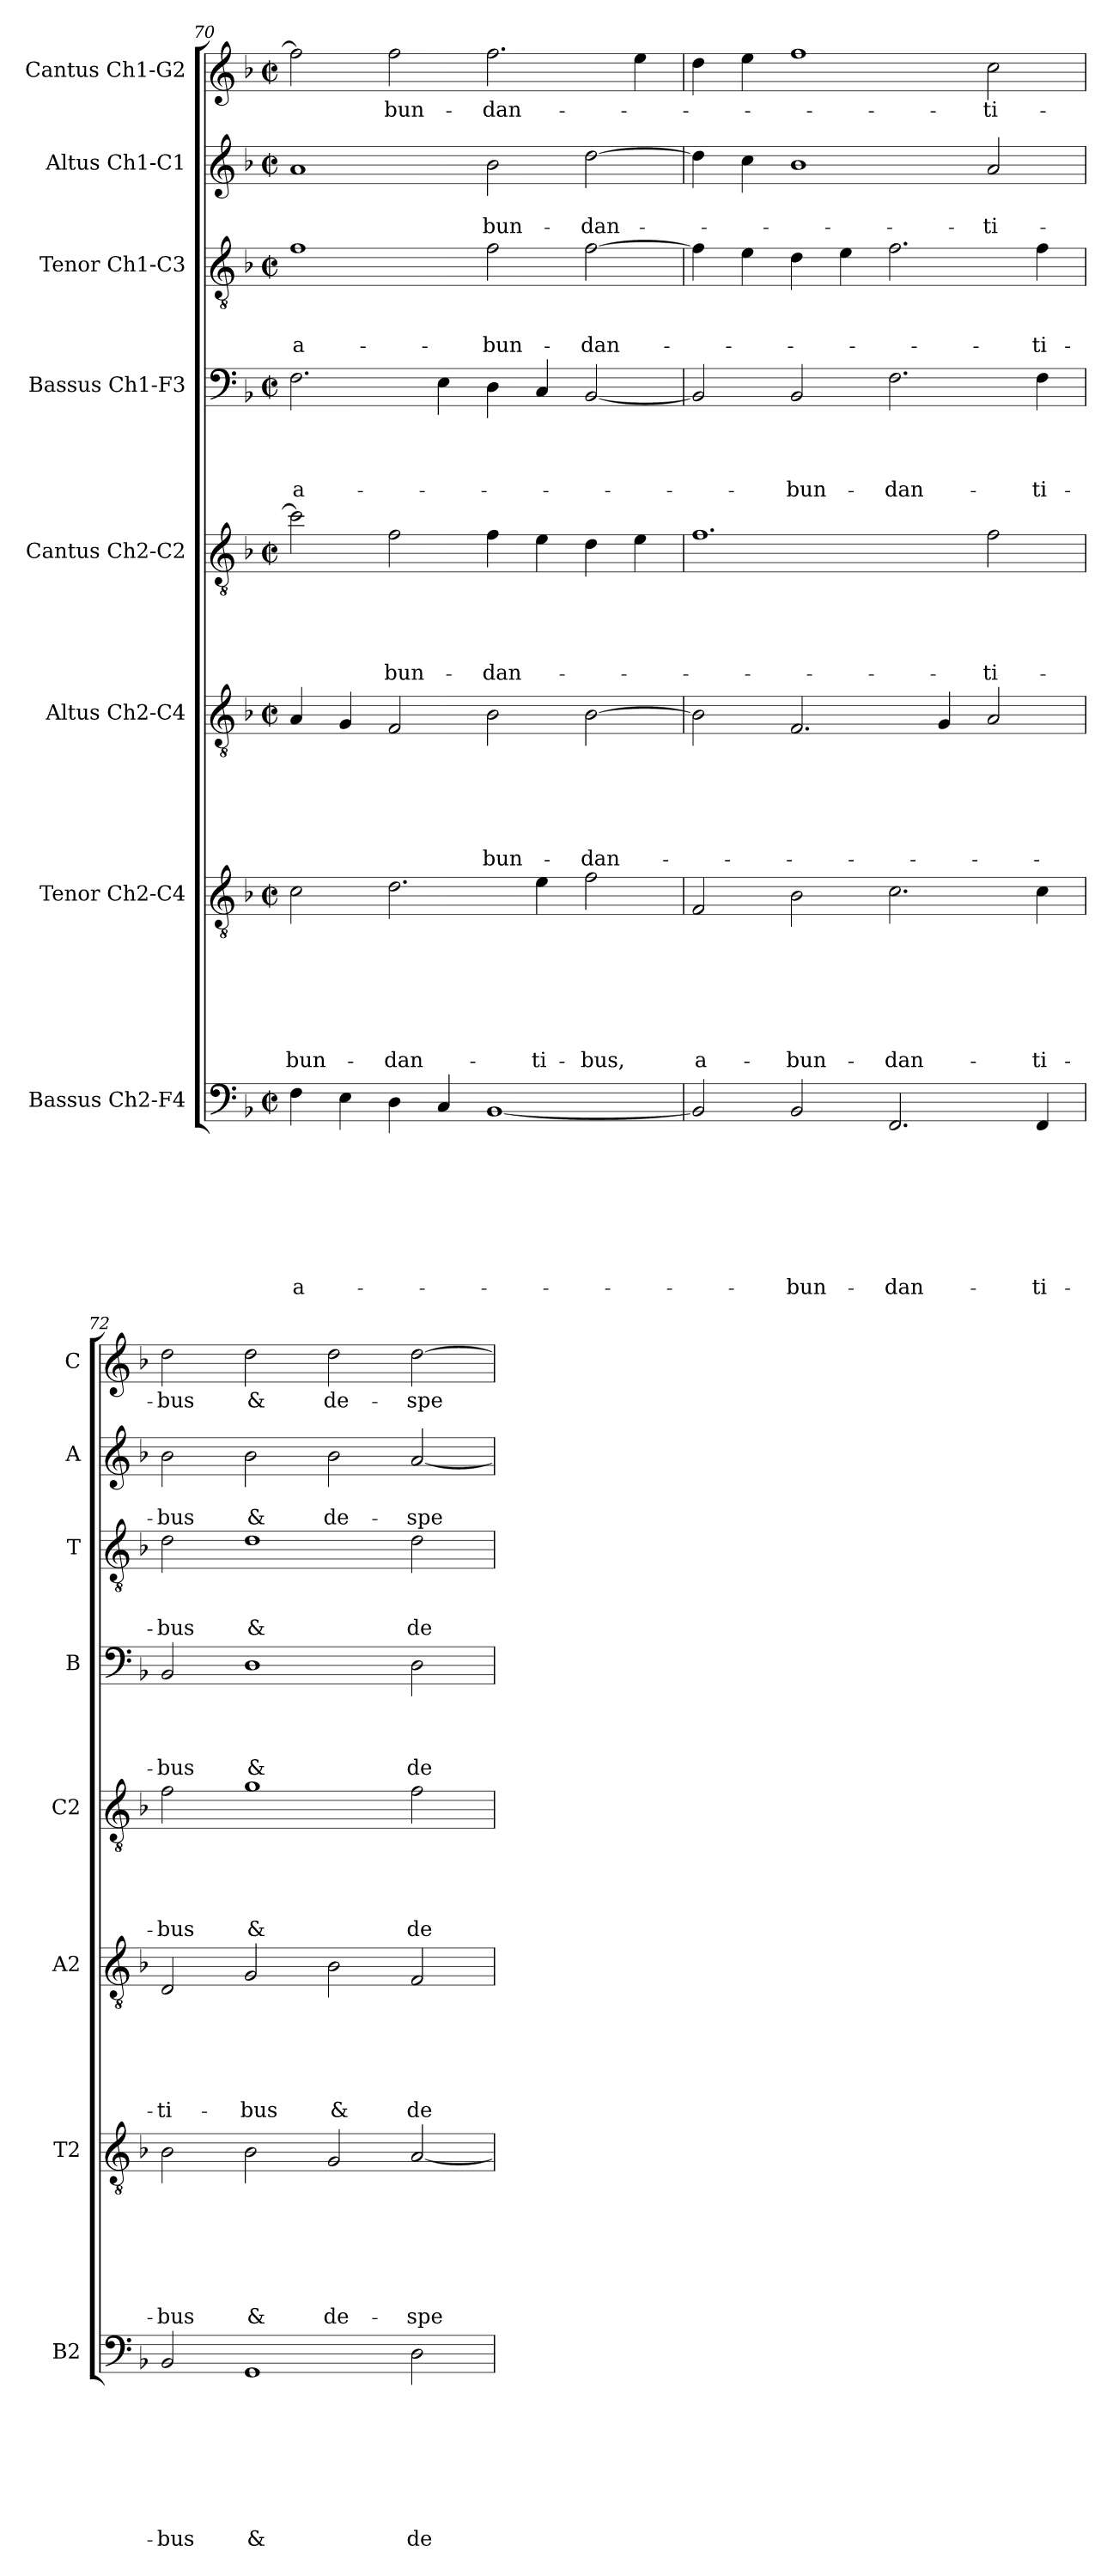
**kern	**text	**text	**text	**text	**text	**text	**text	**text	**kern	**text	**text	**text	**text	**text	**text	**text	**kern	**text	**text	**text	**text	**text	**text	**kern	**text	**text	**text	**text	**text	**kern	**text	**text	**text	**text	**kern	**text	**text	**text	**kern	**text	**text	**kern	**text
*part8	*part8	*part8	*part8	*part8	*part8	*part8	*part8	*part8	*part7	*part7	*part7	*part7	*part7	*part7	*part7	*part7	*part6	*part6	*part6	*part6	*part6	*part6	*part6	*part5	*part5	*part5	*part5	*part5	*part5	*part4	*part4	*part4	*part4	*part4	*part3	*part3	*part3	*part3	*part2	*part2	*part2	*part1	*part1
*staff8	*staff8	*staff8	*staff8	*staff8	*staff8	*staff8	*staff8	*staff8	*staff7	*staff7	*staff7	*staff7	*staff7	*staff7	*staff7	*staff7	*staff6	*staff6	*staff6	*staff6	*staff6	*staff6	*staff6	*staff5	*staff5	*staff5	*staff5	*staff5	*staff5	*staff4	*staff4	*staff4	*staff4	*staff4	*staff3	*staff3	*staff3	*staff3	*staff2	*staff2	*staff2	*staff1	*staff1
*I"Bassus Ch2-F4	*	*	*	*	*	*	*	*	*I"Tenor Ch2-C4	*	*	*	*	*	*	*	*I"Altus Ch2-C4	*	*	*	*	*	*	*I"Cantus Ch2-C2	*	*	*	*	*	*I"Bassus Ch1-F3	*	*	*	*	*I"Tenor Ch1-C3	*	*	*	*I"Altus Ch1-C1	*	*	*I"Cantus Ch1-G2	*
*I'B2	*	*	*	*	*	*	*	*	*I'T2	*	*	*	*	*	*	*	*I'A2	*	*	*	*	*	*	*I'C2	*	*	*	*	*	*I'B	*	*	*	*	*I'T	*	*	*	*I'A	*	*	*I'C	*
*clefF4	*	*	*	*	*	*	*	*	*clefGv2	*	*	*	*	*	*	*	*clefGv2	*	*	*	*	*	*	*clefGv2	*	*	*	*	*	*clefF4	*	*	*	*	*clefGv2	*	*	*	*clefG2	*	*	*clefG2	*
*k[b-]	*	*	*	*	*	*	*	*	*k[b-]	*	*	*	*	*	*	*	*k[b-]	*	*	*	*	*	*	*k[b-]	*	*	*	*	*	*k[b-]	*	*	*	*	*k[b-]	*	*	*	*k[b-]	*	*	*k[b-]	*
*F:	*	*	*	*	*	*	*	*	*F:	*	*	*	*	*	*	*	*F:	*	*	*	*	*	*	*F:	*	*	*	*	*	*F:	*	*	*	*	*F:	*	*	*	*F:	*	*	*F:	*
*M2/2	*	*	*	*	*	*	*	*	*M2/2	*	*	*	*	*	*	*	*M2/2	*	*	*	*	*	*	*M2/2	*	*	*	*	*	*M2/2	*	*	*	*	*M2/2	*	*	*	*M2/2	*	*	*M2/2	*
*met(c|)	*	*	*	*	*	*	*	*	*met(c|)	*	*	*	*	*	*	*	*met(c|)	*	*	*	*	*	*	*met(c|)	*	*	*	*	*	*met(c|)	*	*	*	*	*met(c|)	*	*	*	*met(c|)	*	*	*met(c|)	*
=70	=70	=70	=70	=70	=70	=70	=70	=70	=70	=70	=70	=70	=70	=70	=70	=70	=70	=70	=70	=70	=70	=70	=70	=70	=70	=70	=70	=70	=70	=70	=70	=70	=70	=70	=70	=70	=70	=70	=70	=70	=70	=70	=70
!	!	!	!	!	!	!	!	!LO:LY:b	!	!	!	!	!	!	!	!LO:LY:b	!	!	!	!	!	!	!	!	!	!	!	!	!	!	!	!	!	!LO:LY:b	!	!	!	!LO:LY:b	!	!	!	!	!
4F\	.	.	.	.	.	.	.	a-	2c\	.	.	.	.	.	.	-bun-	4A/	.	.	.	.	.	.	2cc\]	.	.	.	.	.	2.F\	.	.	.	a-	1f	.	.	a-	1a	.	.	2ff\]	.
4E\	.	.	.	.	.	.	.	.	.	.	.	.	.	.	.	.	4G/	.	.	.	.	.	.	.	.	.	.	.	.	.	.	.	.	.	.	.	.	.	.	.	.	.	.
!	!	!	!	!	!	!	!	!	!	!	!	!	!	!	!	!LO:LY:b	!	!	!	!	!	!	!	!	!	!	!	!	!LO:LY:b	!	!	!	!	!	!	!	!	!	!	!	!	!	!LO:LY:b
4D\	.	.	.	.	.	.	.	.	2.d\	.	.	.	.	.	.	-dan-	2F/	.	.	.	.	.	.	2f\	.	.	.	.	-bun-	.	.	.	.	.	.	.	.	.	.	.	.	2ff\	-bun-
4C/	.	.	.	.	.	.	.	.	.	.	.	.	.	.	.	.	.	.	.	.	.	.	.	.	.	.	.	.	.	4E\	.	.	.	.	.	.	.	.	.	.	.	.	.
!	!	!	!	!	!	!	!	!	!	!	!	!	!	!	!	!	!	!	!	!	!	!	!LO:LY:b	!	!	!	!	!	!LO:LY:b	!	!	!	!	!	!	!	!	!LO:LY:b	!	!	!LO:LY:b	!	!LO:LY:b
[1BB-	.	.	.	.	.	.	.	.	.	.	.	.	.	.	.	.	2B-\	.	.	.	.	.	-bun-	4f\	.	.	.	.	-dan-	4D\	.	.	.	.	2f\	.	.	-bun-	2b-\	.	-bun-	2.ff\	-dan-
!	!	!	!	!	!	!	!	!	!	!	!	!	!	!	!	!LO:LY:b	!	!	!	!	!	!	!	!	!	!	!	!	!	!	!	!	!	!	!	!	!	!	!	!	!	!	!
.	.	.	.	.	.	.	.	.	4e\	.	.	.	.	.	.	-ti-	.	.	.	.	.	.	.	4e\	.	.	.	.	.	4C/	.	.	.	.	.	.	.	.	.	.	.	.	.
!	!	!	!	!	!	!	!	!	!	!	!	!	!	!	!	!LO:LY:b	!	!	!	!	!	!	!LO:LY:b	!	!	!	!	!	!	!	!	!	!	!	!	!	!	!LO:LY:b	!	!	!LO:LY:b	!	!
.	.	.	.	.	.	.	.	.	2f\	.	.	.	.	.	.	-bus,	[2B-\	.	.	.	.	.	-dan-	4d\	.	.	.	.	.	[2BB-/	.	.	.	.	[2f\	.	.	-dan-	[2dd\	.	-dan-	.	.
.	.	.	.	.	.	.	.	.	.	.	.	.	.	.	.	.	.	.	.	.	.	.	.	4e\	.	.	.	.	.	.	.	.	.	.	.	.	.	.	.	.	.	4ee\	.
=71	=71	=71	=71	=71	=71	=71	=71	=71	=71	=71	=71	=71	=71	=71	=71	=71	=71	=71	=71	=71	=71	=71	=71	=71	=71	=71	=71	=71	=71	=71	=71	=71	=71	=71	=71	=71	=71	=71	=71	=71	=71	=71	=71
!	!	!	!	!	!	!	!	!	!	!	!	!	!	!	!	!LO:LY:b	!	!	!	!	!	!	!	!	!	!	!	!	!	!	!	!	!	!	!	!	!	!	!	!	!	!	!
2BB-/]	.	.	.	.	.	.	.	.	2F/	.	.	.	.	.	.	a-	2B-\]	.	.	.	.	.	.	1.f	.	.	.	.	.	2BB-/]	.	.	.	.	4f\]	.	.	.	4dd\]	.	.	4dd\	.
.	.	.	.	.	.	.	.	.	.	.	.	.	.	.	.	.	.	.	.	.	.	.	.	.	.	.	.	.	.	.	.	.	.	.	4e\	.	.	.	4cc\	.	.	4ee\	.
!	!	!	!	!	!	!	!	!LO:LY:b	!	!	!	!	!	!	!	!LO:LY:b	!	!	!	!	!	!	!	!	!	!	!	!	!	!	!	!	!	!LO:LY:b	!	!	!	!	!	!	!	!	!
2BB-/	.	.	.	.	.	.	.	-bun-	2B-\	.	.	.	.	.	.	-bun-	2.F/	.	.	.	.	.	.	.	.	.	.	.	.	2BB-/	.	.	.	-bun-	4d\	.	.	.	1b-	.	.	1ff	.
.	.	.	.	.	.	.	.	.	.	.	.	.	.	.	.	.	.	.	.	.	.	.	.	.	.	.	.	.	.	.	.	.	.	.	4e\	.	.	.	.	.	.	.	.
!	!	!	!	!	!	!	!	!LO:LY:b	!	!	!	!	!	!	!	!LO:LY:b	!	!	!	!	!	!	!	!	!	!	!	!	!	!	!	!	!	!LO:LY:b	!	!	!	!	!	!	!	!	!
2.FF/	.	.	.	.	.	.	.	-dan-	2.c\	.	.	.	.	.	.	-dan-	.	.	.	.	.	.	.	.	.	.	.	.	.	2.F\	.	.	.	-dan-	2.f\	.	.	.	.	.	.	.	.
.	.	.	.	.	.	.	.	.	.	.	.	.	.	.	.	.	4G/	.	.	.	.	.	.	.	.	.	.	.	.	.	.	.	.	.	.	.	.	.	.	.	.	.	.
!	!	!	!	!	!	!	!	!	!	!	!	!	!	!	!	!	!	!	!	!	!	!	!	!	!	!	!	!	!LO:LY:b	!	!	!	!	!	!	!	!	!	!	!	!LO:LY:b	!	!LO:LY:b
.	.	.	.	.	.	.	.	.	.	.	.	.	.	.	.	.	2A/	.	.	.	.	.	.	2f\	.	.	.	.	-ti-	.	.	.	.	.	.	.	.	.	2a/	.	-ti-	2cc\	-ti-
!	!	!	!	!	!	!	!	!LO:LY:b	!	!	!	!	!	!	!	!LO:LY:b	!	!	!	!	!	!	!	!	!	!	!	!	!	!	!	!	!	!LO:LY:b	!	!	!	!LO:LY:b	!	!	!	!	!
4FF/	.	.	.	.	.	.	.	-ti-	4c\	.	.	.	.	.	.	-ti-	.	.	.	.	.	.	.	.	.	.	.	.	.	4F\	.	.	.	-ti-	4f\	.	.	-ti-	.	.	.	.	.
=72	=72	=72	=72	=72	=72	=72	=72	=72	=72	=72	=72	=72	=72	=72	=72	=72	=72	=72	=72	=72	=72	=72	=72	=72	=72	=72	=72	=72	=72	=72	=72	=72	=72	=72	=72	=72	=72	=72	=72	=72	=72	=72	=72
!	!	!	!	!	!	!	!	!LO:LY:b	!	!	!	!	!	!	!	!LO:LY:b	!	!	!	!	!	!	!LO:LY:b	!	!	!	!	!	!LO:LY:b	!	!	!	!	!LO:LY:b	!	!	!	!LO:LY:b	!	!	!LO:LY:b	!	!LO:LY:b
2BB-/	.	.	.	.	.	.	.	-bus	2B-\	.	.	.	.	.	.	-bus	2D/	.	.	.	.	.	-ti-	2f\	.	.	.	.	-bus	2BB-/	.	.	.	-bus	2d\	.	.	-bus	2b-\	.	-bus	2dd\	-bus
!	!	!	!	!	!	!	!	!LO:LY:b	!	!	!	!	!	!	!	!LO:LY:b	!	!	!	!	!	!	!LO:LY:b	!	!	!	!	!	!LO:LY:b	!	!	!	!	!LO:LY:b	!	!	!	!LO:LY:b	!	!	!LO:LY:b	!	!LO:LY:b
1GG	.	.	.	.	.	.	.	&	2B-\	.	.	.	.	.	.	&	2G/	.	.	.	.	.	-bus	1g	.	.	.	.	&	1D	.	.	.	&	1d	.	.	&	2b-\	.	&	2dd\	&
!	!	!	!	!	!	!	!	!	!	!	!	!	!	!	!	!LO:LY:b	!	!	!	!	!	!	!LO:LY:b	!	!	!	!	!	!	!	!	!	!	!	!	!	!	!	!	!	!LO:LY:b	!	!LO:LY:b
.	.	.	.	.	.	.	.	.	2G/	.	.	.	.	.	.	de-	2B-\	.	.	.	.	.	&	.	.	.	.	.	.	.	.	.	.	.	.	.	.	.	2b-\	.	de-	2dd\	de-
!	!	!	!	!	!	!	!	!LO:LY:b	!	!	!	!	!	!	!	!LO:LY:b	!	!	!	!	!	!	!LO:LY:b	!	!	!	!	!	!LO:LY:b	!	!	!	!	!LO:LY:b	!	!	!	!LO:LY:b	!	!	!LO:LY:b	!	!LO:LY:b
2D\	.	.	.	.	.	.	.	de-	[2A/	.	.	.	.	.	.	-spe-	2F/	.	.	.	.	.	de-	2f\	.	.	.	.	de-	2D\	.	.	.	de-	2d\	.	.	de-	[2a/	.	-spe-	[2dd\	-spe-
=	=	=	=	=	=	=	=	=	=	=	=	=	=	=	=	=	=	=	=	=	=	=	=	=	=	=	=	=	=	=	=	=	=	=	=	=	=	=	=	=	=	=	=
*-	*-	*-	*-	*-	*-	*-	*-	*-	*-	*-	*-	*-	*-	*-	*-	*-	*-	*-	*-	*-	*-	*-	*-	*-	*-	*-	*-	*-	*-	*-	*-	*-	*-	*-	*-	*-	*-	*-	*-	*-	*-	*-	*-
